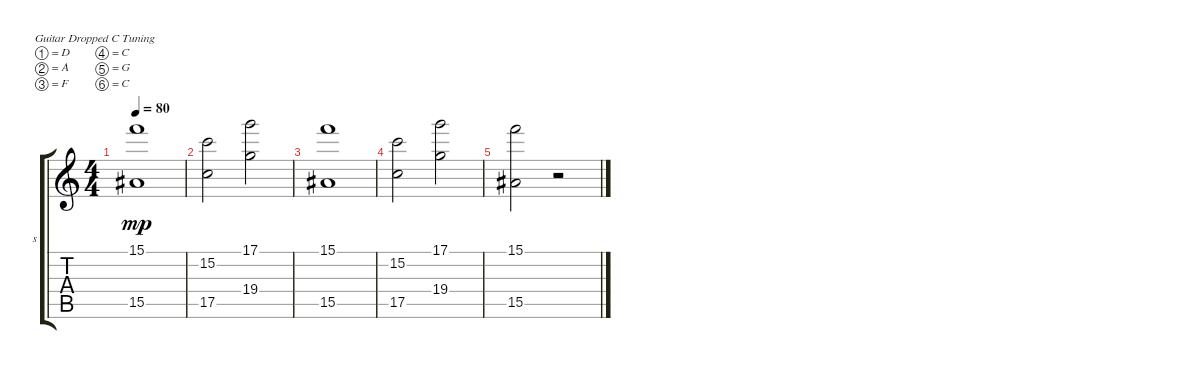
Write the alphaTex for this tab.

\defaultSystemsLayout 4
\bracketExtendMode groupsimilarinstruments
\firstSystemTrackNameOrientation horizontal
\otherSystemsTrackNameOrientation horizontal
\track ("Synth" "s") {instrument electricguitarclean}
\staff {score tabs}
\tuning (D4 A3 F3 C3 G2 C2)
\ts (4 4)
\tempo 80
\clef g2
\ks c
(15.1 15.5).1{dy mp} |
(15.2 17.5).2 (17.1 19.4).2 |
(15.1 15.5).1 |
(15.2 17.5).2 (17.1 19.4).2 |
(15.1 15.5).2 r.2
